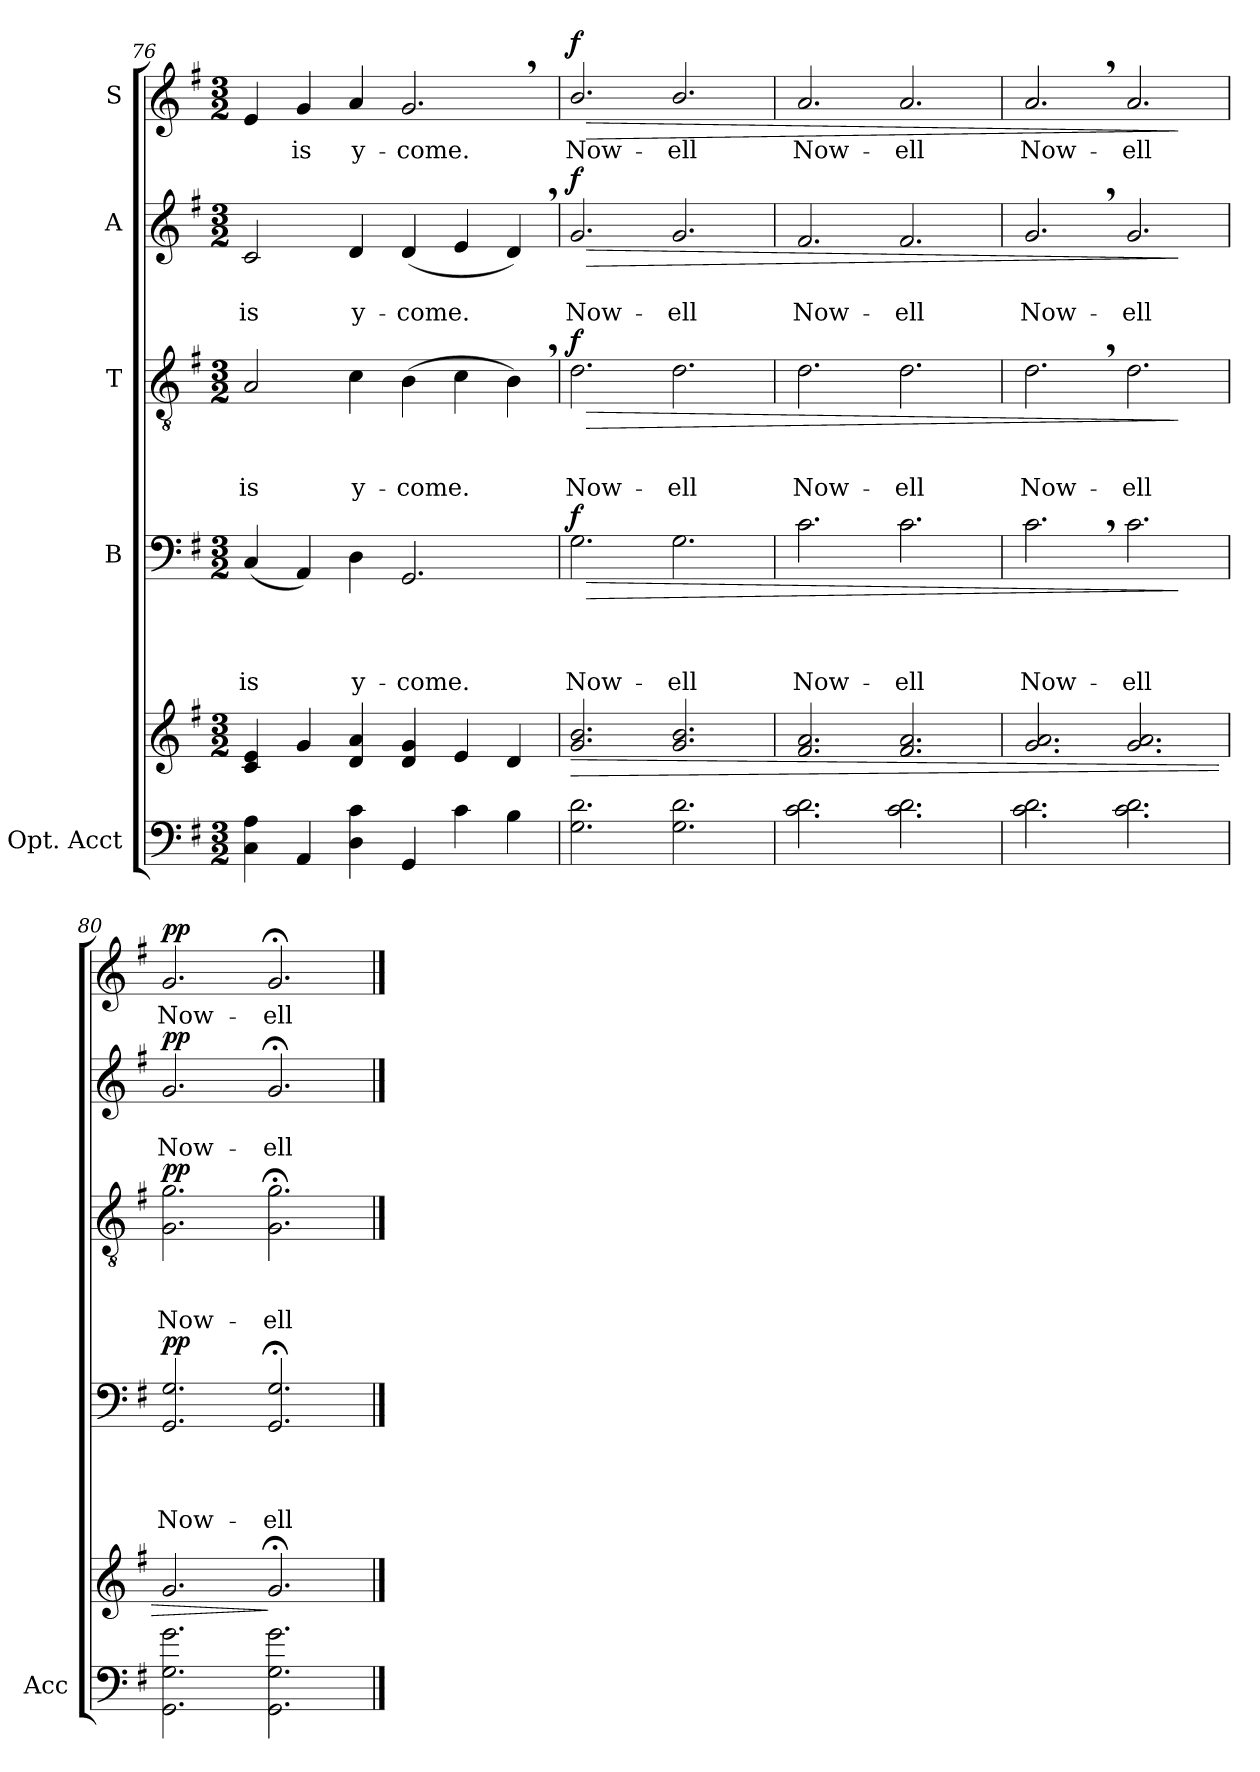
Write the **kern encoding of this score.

**kern	**kern	**dynam	**kern	**text	**text	**text	**text	**dynam	**kern	**text	**text	**text	**dynam	**kern	**text	**text	**dynam	**kern	**text	**dynam
*part5	*part5	*part5	*part4	*part4	*part4	*part4	*part4	*part4	*part3	*part3	*part3	*part3	*part3	*part2	*part2	*part2	*part2	*part1	*part1	*part1
*staff6	*staff5	*staff5/6	*staff4	*staff4	*staff4	*staff4	*staff4	*staff4	*staff3	*staff3	*staff3	*staff3	*staff3	*staff2	*staff2	*staff2	*staff2	*staff1	*staff1	*staff1
*I"Opt. Acct	*	*	*I"B	*	*	*	*	*	*I"T	*	*	*	*	*I"A	*	*	*	*I"S	*	*
*I'Acc	*	*	*	*	*	*	*	*	*	*	*	*	*	*	*	*	*	*	*	*
*clefF4	*clefG2	*	*clefF4	*	*	*	*	*	*clefGv2	*	*	*	*	*clefG2	*	*	*	*clefG2	*	*
*k[f#]	*k[f#]	*	*k[f#]	*	*	*	*	*	*k[f#]	*	*	*	*	*k[f#]	*	*	*	*k[f#]	*	*
*G:	*G:	*	*G:	*	*	*	*	*	*G:	*	*	*	*	*G:	*	*	*	*G:	*	*
*M3/2	*M3/2	*	*M3/2	*	*	*	*	*	*M3/2	*	*	*	*	*M3/2	*	*	*	*M3/2	*	*
=76	=76	=76	=76	=76	=76	=76	=76	=76	=76	=76	=76	=76	=76	=76	=76	=76	=76	=76	=76	=76
!	!	!	!	!	!	!	!LO:LY:b	!	!	!	!	!LO:LY:b	!	!	!	!LO:LY:b	!	!	!	!
4C\ 4A\	4c/ 4e/	.	(<4C/	.	.	.	is	.	2A/	.	.	is	.	2c/	.	is	.	4e/	.	.
!	!	!	!	!	!	!	!	!	!	!	!	!	!	!	!	!	!	!	!LO:LY:b	!
4AA/	4g/	.	4AA/)	.	.	.	.	.	.	.	.	.	.	.	.	.	.	4g/	is	.
!	!	!	!	!	!	!	!LO:LY:b	!	!	!	!	!LO:LY:b	!	!	!	!LO:LY:b	!	!	!LO:LY:b	!
4D\ 4c\	4d/ 4a/	.	4D\	.	.	.	y-	.	4c\	.	.	y-	.	4d/	.	y-	.	4a/	y-	.
!	!	!	!	!	!	!	!LO:LY:b	!	!	!	!	!LO:LY:b	!	!	!	!LO:LY:b	!	!	!LO:LY:b	!
4GG/	4d/ 4g/	.	2.GG/	.	.	.	-come.	.	(>4B\	.	.	-come.	.	(<4d/	.	-come.	.	2.g,>/	-come.	.
4c\	4e/	.	.	.	.	.	.	.	4c\	.	.	.	.	4e/	.	.	.	.	.	.
4B\	4d/	.	.	.	.	.	.	.	4B,>\)	.	.	.	.	4d,>/)	.	.	.	.	.	.
!!LO:PB:g=z
=77	=77	=77	=77	=77	=77	=77	=77	=77	=77	=77	=77	=77	=77	=77	=77	=77	=77	=77	=77	=77
!	!	!LO:HP:b	!	!	!	!	!LO:LY:b	!LO:HP:b	!	!	!	!LO:LY:b	!LO:HP:b	!	!	!LO:LY:b	!LO:HP:b	!	!LO:LY:b	!LO:HP:b
!	!	!	!	!	!	!	!	!LO:DY:n=1:a	!	!	!	!	!LO:DY:n=1:a	!	!	!	!LO:DY:n=1:a	!	!	!LO:DY:n=1:a
2.G\ 2.d\	2.g/ 2.b/	>	2.G\	.	.	.	Now-	> f	2.d\	.	.	Now-	> f	2.g/	.	Now-	> f	2.b/	Now-	> f
!	!	!	!	!	!	!	!LO:LY:b	!	!	!	!	!LO:LY:b	!	!	!	!LO:LY:b	!	!	!LO:LY:b	!
2.G\ 2.d\	2.g/ 2.b/	.	2.G\	.	.	.	-ell	.	2.d\	.	.	-ell	.	2.g/	.	-ell	.	2.b/	-ell	.
=78	=78	=78	=78	=78	=78	=78	=78	=78	=78	=78	=78	=78	=78	=78	=78	=78	=78	=78	=78	=78
!	!	!	!	!	!	!	!LO:LY:b	!	!	!	!	!LO:LY:b	!	!	!	!LO:LY:b	!	!	!LO:LY:b	!
2.c\ 2.d\	2.f#/ 2.a/	.	2.c\	.	.	.	Now-	.	2.d\	.	.	Now-	.	2.f#/	.	Now-	.	2.a/	Now-	.
!	!	!	!	!	!	!	!LO:LY:b	!	!	!	!	!LO:LY:b	!	!	!	!LO:LY:b	!	!	!LO:LY:b	!
2.c\ 2.d\	2.f#/ 2.a/	.	2.c\	.	.	.	-ell	.	2.d\	.	.	-ell	.	2.f#/	.	-ell	.	2.a/	-ell	.
=79	=79	=79	=79	=79	=79	=79	=79	=79	=79	=79	=79	=79	=79	=79	=79	=79	=79	=79	=79	=79
!	!	!	!	!	!	!	!LO:LY:b	!	!	!	!	!LO:LY:b	!	!	!	!LO:LY:b	!	!	!LO:LY:b	!
2.c\ 2.d\	2.g/ 2.a/	.	2.c,>\	.	.	.	Now-	.	2.d,>\	.	.	Now-	.	2.g,>/	.	Now-	.	2.a,>/	Now-	.
!	!	!	!	!	!	!	!LO:LY:b	!	!	!	!	!LO:LY:b	!	!	!	!LO:LY:b	!	!	!LO:LY:b	!
2.c\ 2.d\	2.g/ 2.a/	.	2.c\	.	.	.	-ell	.	2.d\	.	.	-ell	.	2.g/	.	-ell	.	2.a/	-ell	.
.	.	.	.	.	.	.	.	]	.	.	.	.	]	.	.	.	]	.	.	]
=80	=80	=80	=80	=80	=80	=80	=80	=80	=80	=80	=80	=80	=80	=80	=80	=80	=80	=80	=80	=80
!	!	!	!	!	!	!	!LO:LY:b	!LO:DY:a	!	!	!	!LO:LY:b	!LO:DY:a	!	!	!LO:LY:b	!LO:DY:a	!	!LO:LY:b	!LO:DY:a
2.GG\ 2.G\ 2.g\	2.g/	.	2.GG/ 2.G/	.	.	.	Now-	pp	2.G\ 2.g\	.	.	Now-	pp	2.g/	.	Now-	pp	2.g/	Now-	pp
!	!	!	!	!	!	!	!LO:LY:b	!	!	!	!	!LO:LY:b	!	!	!	!LO:LY:b	!	!	!LO:LY:b	!
2.GG\ 2.G\ 2.g\	2.g;</	]	2.GG/;< 2.G/;<	.	.	.	-ell	.	2.G\;< 2.g\;<	.	.	-ell	.	2.g;</	.	-ell	.	2.g;</	-ell	.
==	==	==	==	==	==	==	==	==	==	==	==	==	==	==	==	==	==	==	==	==
*-	*-	*-	*-	*-	*-	*-	*-	*-	*-	*-	*-	*-	*-	*-	*-	*-	*-	*-	*-	*-
